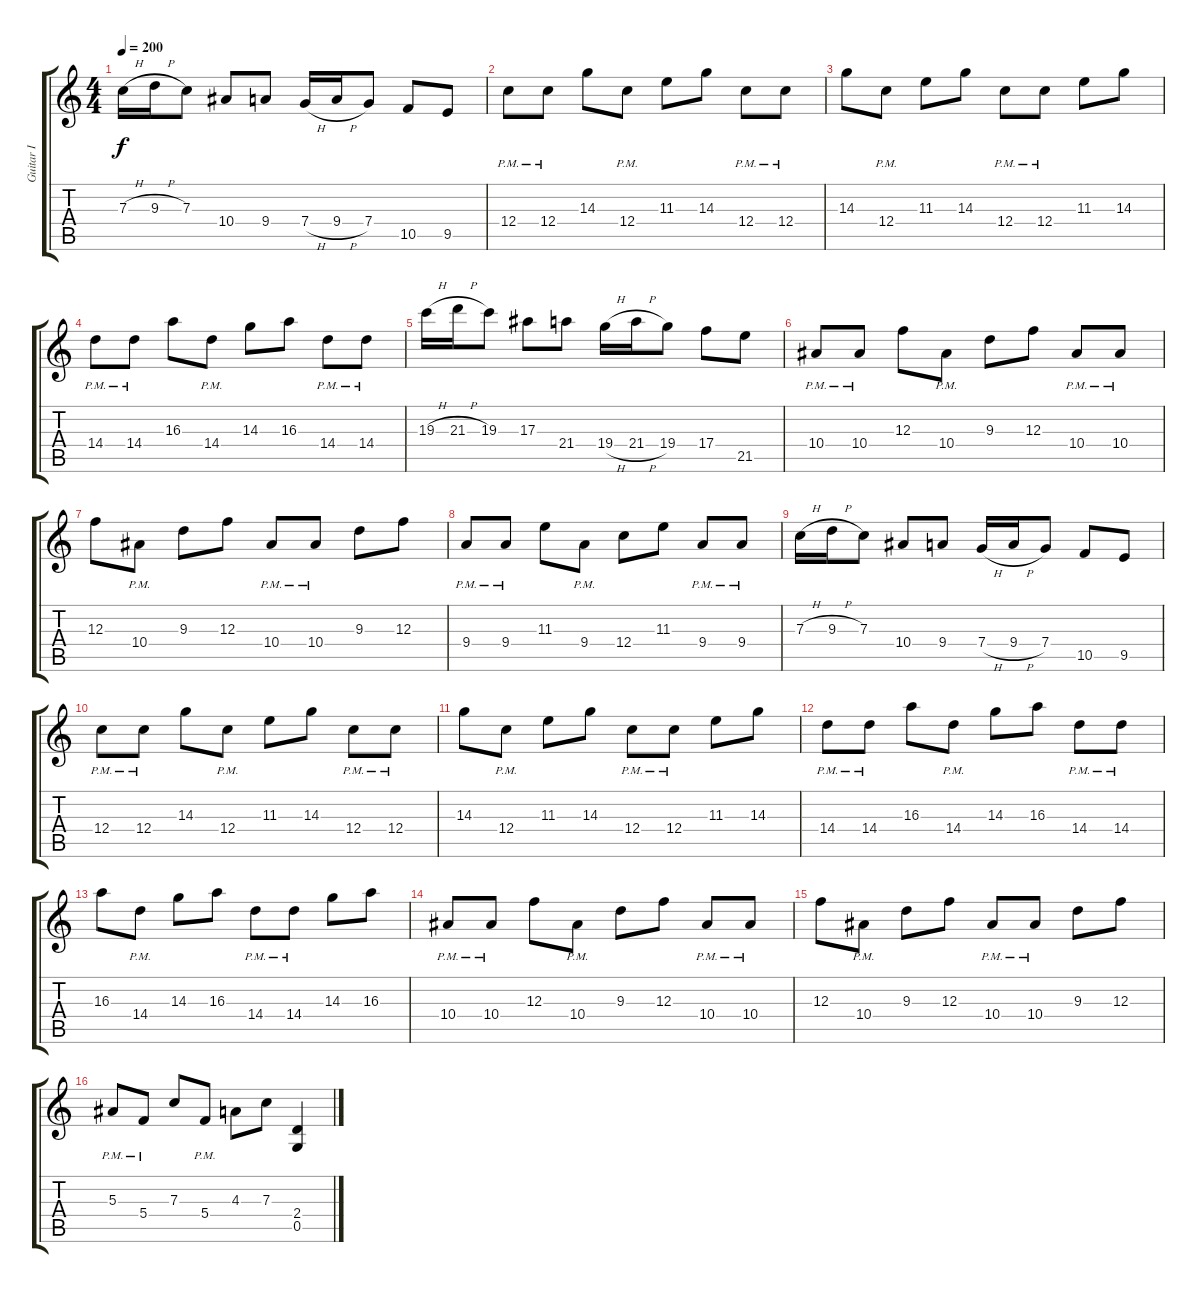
\track ("Guitar I" "Guitar I") {instrument distortionguitar}
\staff {score tabs}
\tuning (D4 A3 F3 C3 G2 D2) {hide}
\ts (4 4)
\tempo 200
\clef g2
\ks c
7.3{h}.16{dy f} 9.3{h}.16 7.3.8 10.4.8 9.4.8 7.4{h}.16 9.4{h}.16 7.4.8 10.5.8 9.5.8 |
12.4{pm}.8 12.4{pm}.8 14.3.8 12.4{pm}.8 11.3.8 14.3.8 12.4{pm}.8 12.4{pm}.8 |
14.3.8 12.4{pm}.8 11.3.8 14.3.8 12.4{pm}.8 12.4{pm}.8 11.3.8 14.3.8 |
14.4{pm}.8 14.4{pm}.8 16.3.8 14.4{pm}.8 14.3.8 16.3.8 14.4{pm}.8 14.4{pm}.8 |
19.3{h}.16 21.3{h}.16 19.3.8 17.3.8 21.4.8 19.4{h}.16 21.4{h}.16 19.4.8 17.4.8 21.5.8 |
10.4{pm}.8 10.4{pm}.8 12.3.8 10.4{pm}.8 9.3.8 12.3.8 10.4{pm}.8 10.4{pm}.8 |
12.3.8 10.4{pm}.8 9.3.8 12.3.8 10.4{pm}.8 10.4{pm}.8 9.3.8 12.3.8 |
9.4{pm}.8 9.4{pm}.8 11.3.8 9.4{pm}.8 12.4.8 11.3.8 9.4{pm}.8 9.4{pm}.8 |
7.3{h}.16 9.3{h}.16 7.3.8 10.4.8 9.4.8 7.4{h}.16 9.4{h}.16 7.4.8 10.5.8 9.5.8 |
12.4{pm}.8 12.4{pm}.8 14.3.8 12.4{pm}.8 11.3.8 14.3.8 12.4{pm}.8 12.4{pm}.8 |
14.3.8 12.4{pm}.8 11.3.8 14.3.8 12.4{pm}.8 12.4{pm}.8 11.3.8 14.3.8 |
14.4{pm}.8 14.4{pm}.8 16.3.8 14.4{pm}.8 14.3.8 16.3.8 14.4{pm}.8 14.4{pm}.8 |
16.3.8 14.4{pm}.8 14.3.8 16.3.8 14.4{pm}.8 14.4{pm}.8 14.3.8 16.3.8 |
10.4{pm}.8 10.4{pm}.8 12.3.8 10.4{pm}.8 9.3.8 12.3.8 10.4{pm}.8 10.4{pm}.8 |
12.3.8 10.4{pm}.8 9.3.8 12.3.8 10.4{pm}.8 10.4{pm}.8 9.3.8 12.3.8 |
5.3{pm}.8 5.4{pm}.8 7.3.8 5.4{pm}.8 4.3.8 7.3.8 (2.4 0.5).4
